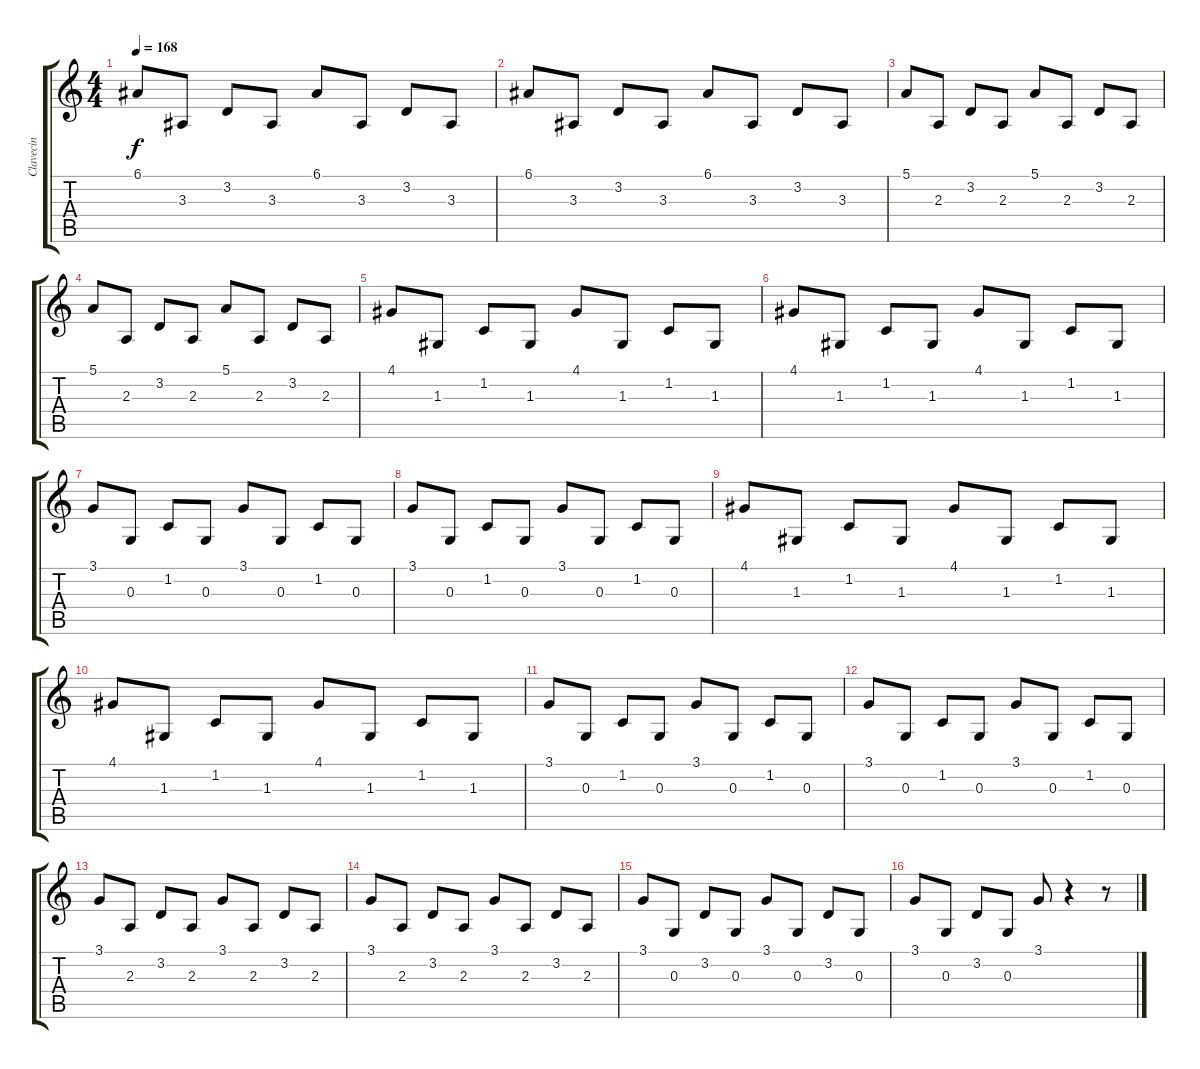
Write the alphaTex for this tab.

\track ("Clavecin" "Clavecin") {instrument harpsichord}
\staff {score tabs}
\tuning (E4 B3 G3 D3 A2 E2) {hide}
\ts (4 4)
\tempo 168
\clef g2
\ks c
6.1.8{dy f} 3.3.8 3.2.8 3.3.8 6.1.8 3.3.8 3.2.8 3.3.8 |
6.1.8 3.3.8 3.2.8 3.3.8 6.1.8 3.3.8 3.2.8 3.3.8 |
5.1.8 2.3.8 3.2.8 2.3.8 5.1.8 2.3.8 3.2.8 2.3.8 |
5.1.8 2.3.8 3.2.8 2.3.8 5.1.8 2.3.8 3.2.8 2.3.8 |
4.1.8 1.3.8 1.2.8 1.3.8 4.1.8 1.3.8 1.2.8 1.3.8 |
4.1.8 1.3.8 1.2.8 1.3.8 4.1.8 1.3.8 1.2.8 1.3.8 |
3.1.8 0.3.8 1.2.8 0.3.8 3.1.8 0.3.8 1.2.8 0.3.8 |
3.1.8 0.3.8 1.2.8 0.3.8 3.1.8 0.3.8 1.2.8 0.3.8 |
4.1.8 1.3.8 1.2.8 1.3.8 4.1.8 1.3.8 1.2.8 1.3.8 |
4.1.8 1.3.8 1.2.8 1.3.8 4.1.8 1.3.8 1.2.8 1.3.8 |
3.1.8 0.3.8 1.2.8 0.3.8 3.1.8 0.3.8 1.2.8 0.3.8 |
3.1.8 0.3.8 1.2.8 0.3.8 3.1.8 0.3.8 1.2.8 0.3.8 |
3.1.8 2.3.8 3.2.8 2.3.8 3.1.8 2.3.8 3.2.8 2.3.8 |
3.1.8 2.3.8 3.2.8 2.3.8 3.1.8 2.3.8 3.2.8 2.3.8 |
3.1.8 0.3.8 3.2.8 0.3.8 3.1.8 0.3.8 3.2.8 0.3.8 |
3.1.8 0.3.8 3.2.8 0.3.8 3.1.8 r.4 r.8
